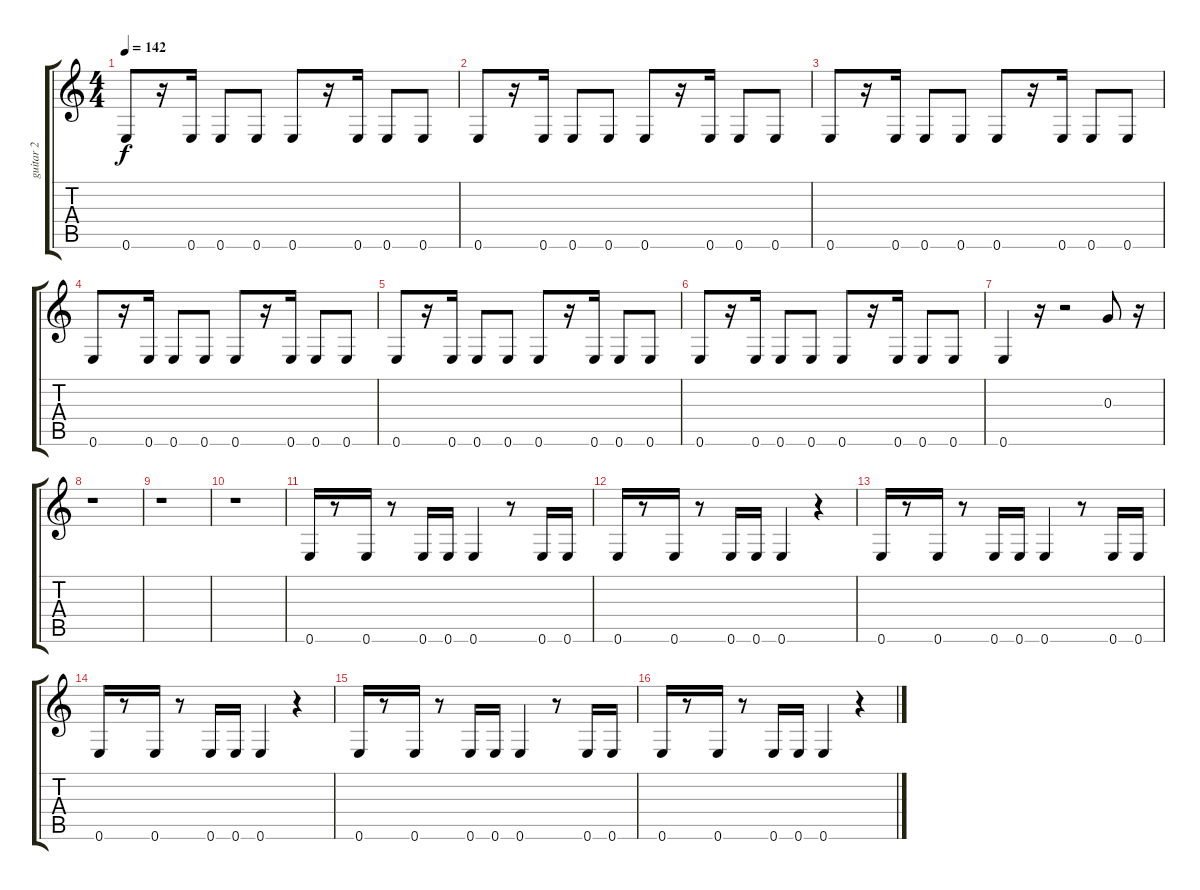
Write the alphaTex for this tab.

\track ("guitar 2" "guitar 2") {instrument overdrivenguitar}
\staff {score tabs}
\tuning (E4 B3 G3 D3 A2 E2) {hide}
\ts (4 4)
\tempo 142
\clef g2
\ks c
0.6.8{dy f} r.16 0.6.16 0.6.8 0.6.8 0.6.8 r.16 0.6.16 0.6.8 0.6.8 |
0.6.8 r.16 0.6.16 0.6.8 0.6.8 0.6.8 r.16 0.6.16 0.6.8 0.6.8 |
0.6.8 r.16 0.6.16 0.6.8 0.6.8 0.6.8 r.16 0.6.16 0.6.8 0.6.8 |
0.6.8 r.16 0.6.16 0.6.8 0.6.8 0.6.8 r.16 0.6.16 0.6.8 0.6.8 |
0.6.8 r.16 0.6.16 0.6.8 0.6.8 0.6.8 r.16 0.6.16 0.6.8 0.6.8 |
0.6.8 r.16 0.6.16 0.6.8 0.6.8 0.6.8 r.16 0.6.16 0.6.8 0.6.8 |
0.6.4 r.16 r.2 0.3.8 r.16 |
r.1 |
r.1 |
r.1 |
0.6.16 r.8 0.6.16 r.8 0.6.16 0.6.16 0.6.4 r.8 0.6.16 0.6.16 |
0.6.16 r.8 0.6.16 r.8 0.6.16 0.6.16 0.6.4 r.4 |
0.6.16 r.8 0.6.16 r.8 0.6.16 0.6.16 0.6.4 r.8 0.6.16 0.6.16 |
0.6.16 r.8 0.6.16 r.8 0.6.16 0.6.16 0.6.4 r.4 |
0.6.16 r.8 0.6.16 r.8 0.6.16 0.6.16 0.6.4 r.8 0.6.16 0.6.16 |
0.6.16 r.8 0.6.16 r.8 0.6.16 0.6.16 0.6.4 r.4
